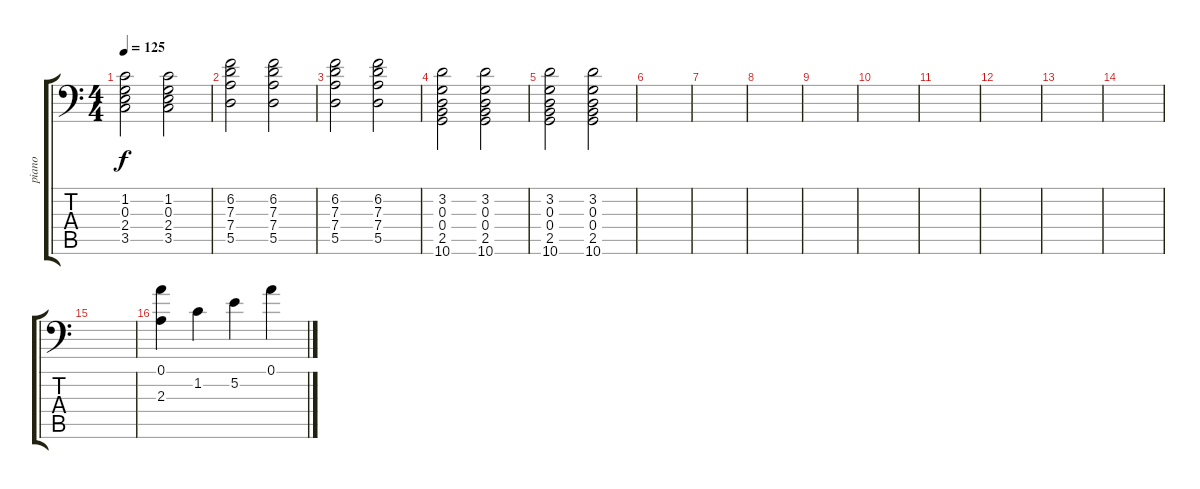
\track ("piano" "piano") {instrument brightacousticpiano}
\staff {score tabs}
\tuning (A4 B3 G3 D3 A2 A1) {hide}
\ts (4 4)
\tempo 125
\clef f4
\ks c
(1.2 0.3 2.4 3.5).2{dy f} (1.2 0.3 2.4 3.5).2 |
(6.2 7.3 7.4 5.5).2 (6.2 7.3 7.4 5.5).2 |
(6.2 7.3 7.4 5.5).2 (6.2 7.3 7.4 5.5).2 |
(3.2 0.3 0.4 2.5 10.6).2 (3.2 0.3 0.4 2.5 10.6).2 |
(3.2 0.3 0.4 2.5 10.6).2 (3.2 0.3 0.4 2.5 10.6).2 |
|
|
|
|
|
|
|
|
|
|
(0.1 2.3).4 1.2.4 5.2.4 0.1.4
